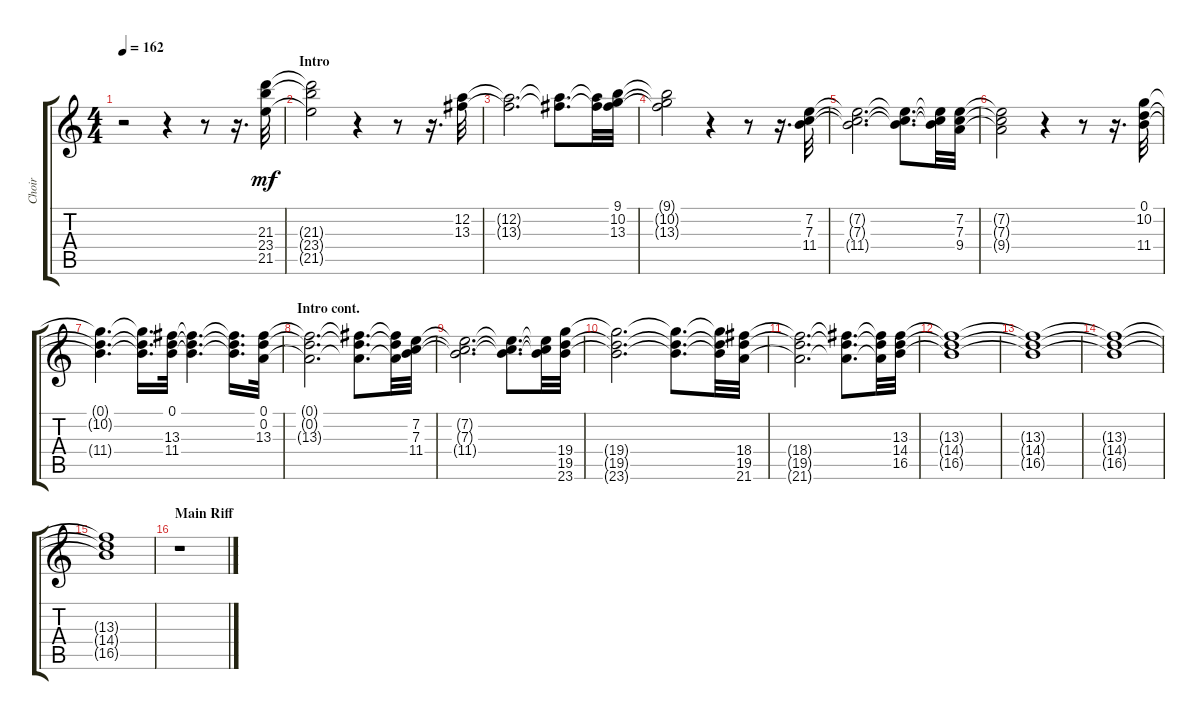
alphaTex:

\track ("Choir" "Choir") {instrument electricguitarclean}
\staff {score tabs}
\tuning (D4 A3 F3 C3 G2 C2) {hide}
\ts (4 4)
\tempo 162
\clef g2
\ks aminor
r.2{dy mf instrument electricguitarclean} r.4 r.8 r.16{d} (21.3 23.4 21.5).32 |
\section ("" "Intro")
(21.3{t} 23.4{t} 21.5{t}).2 r.4 r.8 r.16{d} (12.2 13.3).32 |
(12.2{t} 13.3{t}).2{d} (12.2{t} 13.3{t}).8{d} (12.2{t} 13.3{t}).32 (9.1 10.2 13.3).32 |
(9.1{t} 10.2{t} 13.3{t}).2 r.4 r.8 r.16{d} (7.2 7.3 11.4).32 |
(7.2{t} 7.3{t} 11.4{t}).2{d} (7.2{t} 7.3{t} 11.4{t}).8{d} (7.2{t} 7.3{t} 11.4{t}).32 (7.2 7.3 9.4).32 |
(7.2{t} 7.3{t} 9.4{t}).2 r.4 r.8 r.16{d} (0.1 10.2 11.4).32 |
(0.1{t} 10.2{t} 11.4{t}).4{d} (0.1{t} 10.2{t} 11.4{t}).16{d} (0.1 13.3 11.4).32 (0.1{t} 13.3{t} 11.4{t}).4{d} (0.1{t} 13.3{t} 11.4{t}).16{d} (0.1 0.2 13.3).32 |
\section ("" "Intro cont.")
(0.1{t} 0.2{t} 13.3{t}).2{d} (0.1{t} 0.2{t} 13.3{t}).8{d} (0.1{t} 0.2{t} 13.3{t}).32 (7.2 7.3 11.4).32 |
(7.2{t} 7.3{t} 11.4{t}).2{d} (7.2{t} 7.3{t} 11.4{t}).8{d} (7.2{t} 7.3{t} 11.4{t}).32 (19.4 19.5 23.6).32 |
(19.4{t} 19.5{t} 23.6{t}).2{d} (19.4{t} 19.5{t} 23.6{t}).8{d} (19.4{t} 19.5{t} 23.6{t}).32 (18.4 19.5 21.6).32 |
(18.4{t} 19.5{t} 21.6{t}).2{d} (18.4{t} 19.5{t} 21.6{t}).8{d} (18.4{t} 19.5{t} 21.6{t}).32 (13.3 14.4 16.5).32 |
(13.3{t} 14.4{t} 16.5{t}).1 |
(13.3{t} 14.4{t} 16.5{t}).1 |
(13.3{t} 14.4{t} 16.5{t}).1 |
(13.3{t} 14.4{t} 16.5{t}).1 |
\section ("" "Main Riff")
r.1
